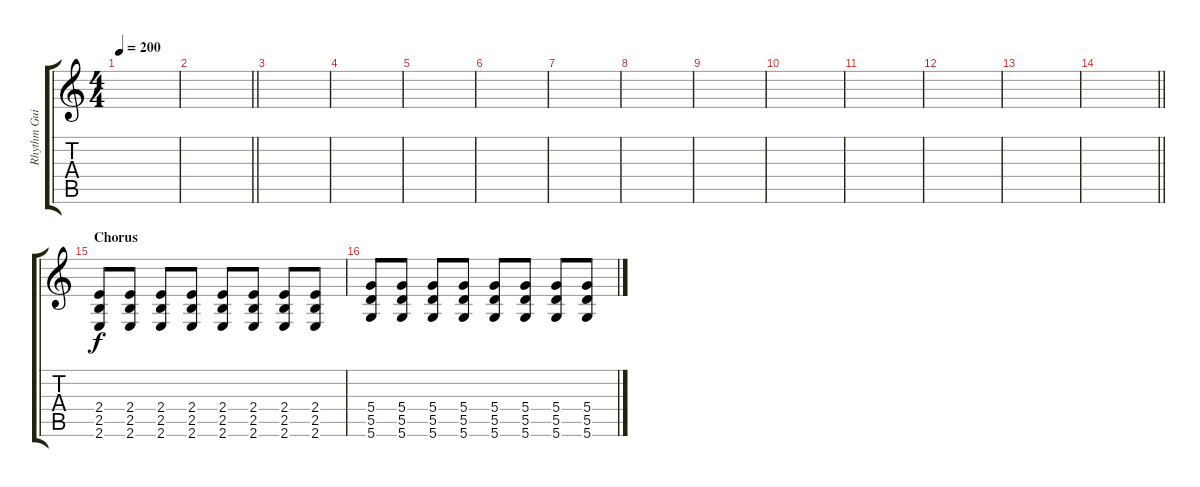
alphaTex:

\track ("Rhythm Guitar" "Rhythm Gui") {instrument distortionguitar}
\staff {score tabs}
\tuning (E4 B3 G3 D3 A2 D2) {hide}
\ts (4 4)
\tempo 200
\clef g2
\ks c
|
\barLineRight lightlight
|
|
|
|
|
|
|
|
|
|
|
|
\barLineRight lightlight
|
\section ("" "Chorus")
(2.4 2.5 2.6).8 (2.4 2.5 2.6).8 (2.4 2.5 2.6).8 (2.4 2.5 2.6).8 (2.4 2.5 2.6).8 (2.4 2.5 2.6).8 (2.4 2.5 2.6).8 (2.4 2.5 2.6).8 |
(5.4 5.5 5.6).8 (5.4 5.5 5.6).8 (5.4 5.5 5.6).8 (5.4 5.5 5.6).8 (5.4 5.5 5.6).8 (5.4 5.5 5.6).8 (5.4 5.5 5.6).8 (5.4 5.5 5.6).8
